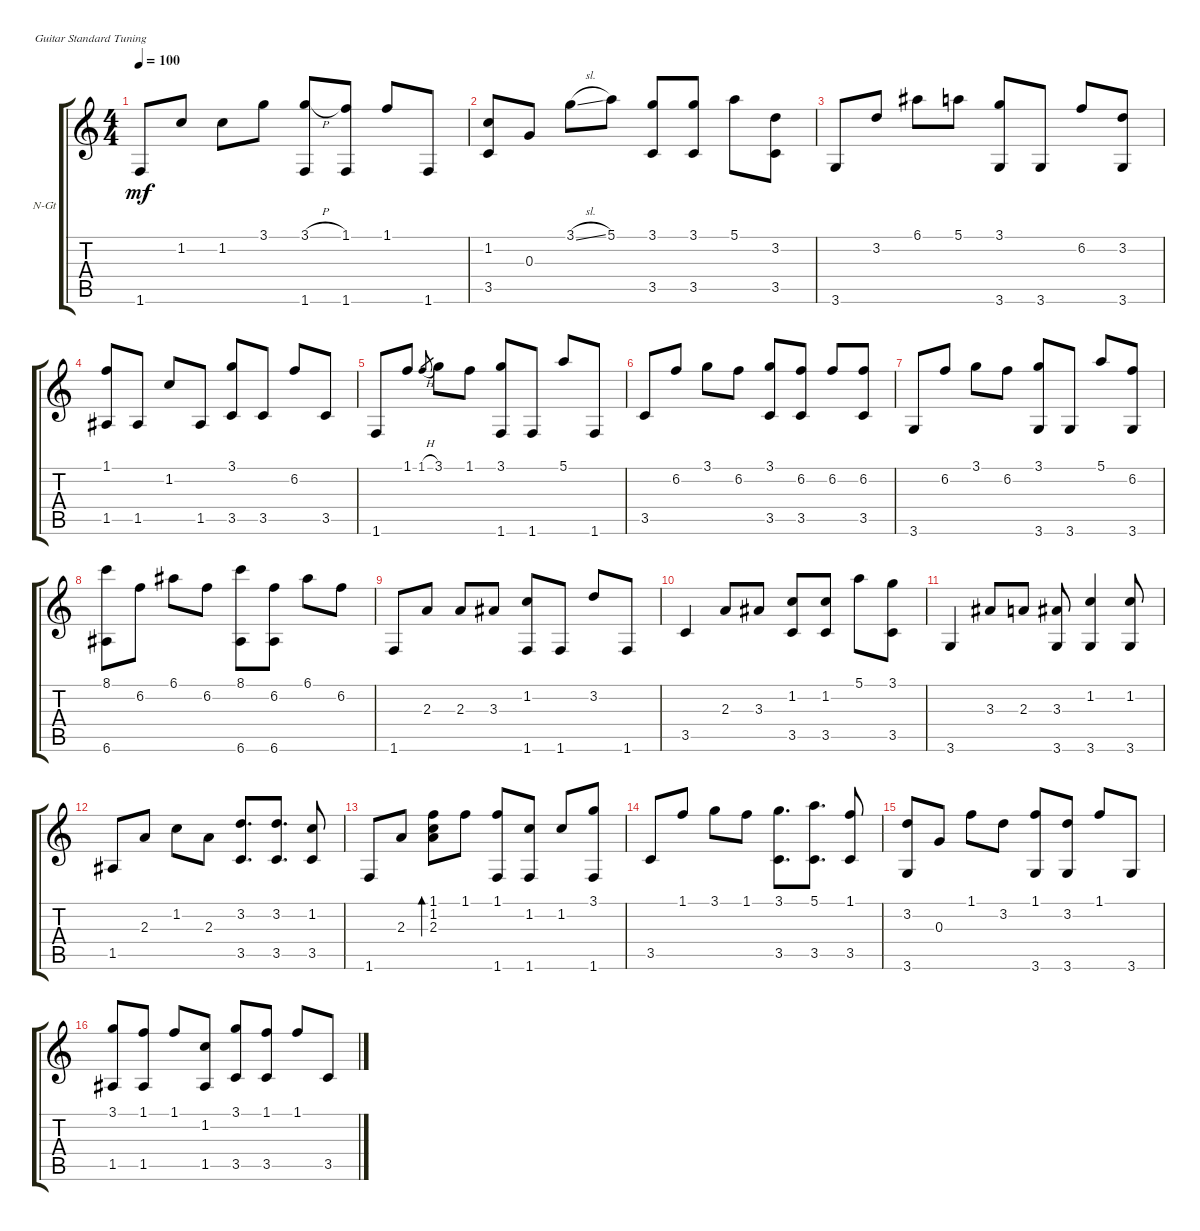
\defaultSystemsLayout 4
\bracketExtendMode groupsimilarinstruments
\firstSystemTrackNameOrientation horizontal
\otherSystemsTrackNameOrientation horizontal
\track ("Nylon Guitar" "N-Gt") {instrument acousticguitarnylon}
\staff {score tabs}
\tuning (E4 B3 G3 D3 A2 E2)
\ts (4 4)
\tempo 100
\clef g2
\ks c
1.6.8{dy mf} 1.2.8 1.2.8 3.1.8 (3.1{h} 1.6).8 (1.1 1.6).8 1.1.8 1.6.8 |
(1.2 3.5).8 0.3.8 3.1{sl}.8 5.1.8 (3.1 3.5).8 (3.5 3.1).8 5.1.8 (3.2 3.5).8 |
3.6.8 3.2.8 6.1.8 5.1.8 (3.1 3.6).8 3.6.8 6.2.8 (3.2 3.6).8 |
(1.5 1.1).8 1.5.8 1.2.8 1.5.8 (3.5 3.1).8 3.5.8 6.2.8 3.5.8 |
1.6.8 1.1.8 1.1{h}.8{gr} 3.1.8 1.1.8 (3.1 1.6).8 1.6.8 5.1.8 1.6.8 |
3.5.8 6.2.8 3.1.8 6.2.8 (3.5 3.1).8 (6.2 3.5).8 6.2.8 (6.2 3.5).8 |
3.6.8 6.2.8 3.1.8 6.2.8 (3.1 3.6).8 3.6.8 5.1.8 (6.2 3.6).8 |
(6.6 8.1).8 6.2.8 6.1.8 6.2.8 (8.1 6.6).8 (6.2 6.6).8 6.1.8 6.2.8 |
1.6.8 2.3.8 2.3.8 3.3.8 (1.2 1.6).8 1.6.8 3.2.8 1.6.8 |
3.5.4 2.3.8 3.3.8 (1.2 3.5).8 (1.2 3.5).8 5.1.8 (3.1 3.5).8 |
3.6.4 3.3.8 2.3.8 (3.3 3.6).8 (1.2 3.6).4 (1.2 3.6).8 |
1.5.8 2.3.8 1.2.8 2.3.8 (3.2 3.5).8{d} (3.5 3.2).8{d} (1.2 3.5).8 |
1.6.8 2.3.8 (2.3 1.2 1.1).8{bd 104} 1.1.8 (1.1 1.6).8 (1.6 1.2).8 1.2.8 (3.1 1.6).8 |
3.5.8 1.1.8 3.1.8 1.1.8 (3.1 3.5).8{d} (5.1 3.5).8{d} (1.1 3.5).8 |
(3.2 3.6).8 0.3.8 1.1.8 3.2.8 (1.1 3.6).8 (3.6 3.2).8 1.1.8 3.6.8 |
(1.5 3.1).8 (1.1 1.5).8 1.1.8 (1.2 1.5).8 (3.5 3.1).8 (1.1 3.5).8 1.1.8 3.5.8
